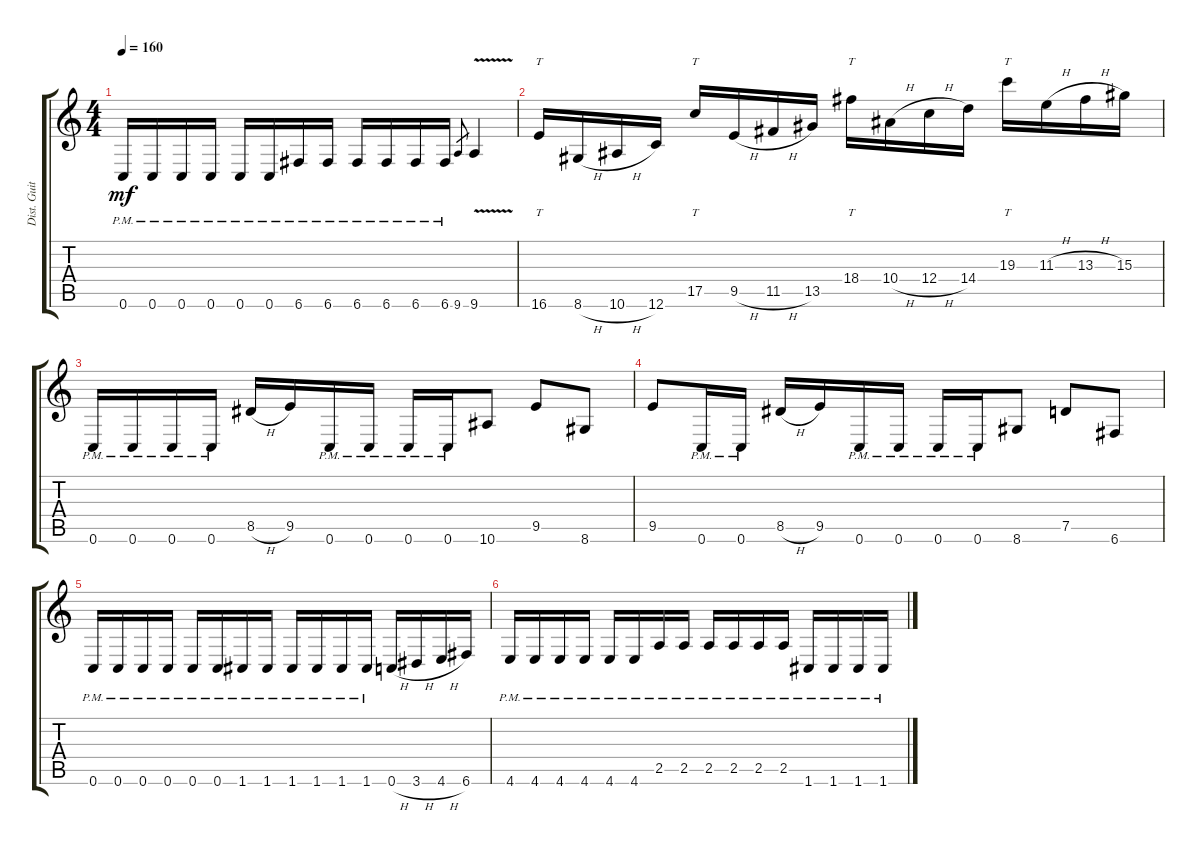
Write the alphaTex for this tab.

\track ("Dist. Guitar 2" "Dist. Guit") {instrument distortionguitar}
\staff {score tabs}
\tuning (D4 A3 F3 C3 G2 C2) {hide}
\ts (4 4)
\tempo 160
\clef g2
\ks c
0.6{pm}.16{dy mf} 0.6{pm}.16 0.6{pm}.16 0.6{pm}.16 0.6{pm}.16 0.6{pm}.16 6.6{pm}.16 6.6{pm}.16 6.6{pm}.16 6.6{pm}.16 6.6{pm}.16 6.6{pm}.16 9.6.8{gr} 9.6{v}.4 |
16.6.16{tt} 8.6{h}.16 10.6{h}.16 12.6.16 17.5.16{tt} 9.5{h}.16 11.5{h}.16 13.5.16 18.4.16{tt} 10.4{h}.16 12.4{h}.16 14.4.16 19.3.16{tt} 11.3{h}.16 13.3{h}.16 15.3.16 |
0.6{pm}.16 0.6{pm}.16 0.6{pm}.16 0.6{pm}.16 8.5{h}.16 9.5.16 0.6{pm}.16 0.6{pm}.16 0.6{pm}.16 0.6{pm}.16 10.6.8 9.5.8 8.6.8 |
9.5.8 0.6{pm}.16 0.6{pm}.16 8.5{h}.16 9.5.16 0.6{pm}.16 0.6{pm}.16 0.6{pm}.16 0.6{pm}.16 8.6.8 7.5.8 6.6.8 |
0.6{pm}.16 0.6{pm}.16 0.6{pm}.16 0.6{pm}.16 0.6{pm}.16 0.6{pm}.16 1.6{pm}.16 1.6{pm}.16 1.6{pm}.16 1.6{pm}.16 1.6{pm}.16 1.6{pm}.16 0.6{h}.16 3.6{h}.16 4.6{h}.16 6.6.16 |
4.6{pm}.16 4.6{pm}.16 4.6{pm}.16 4.6{pm}.16 4.6{pm}.16 4.6{pm}.16 2.5{pm}.16 2.5{pm}.16 2.5{pm}.16 2.5{pm}.16 2.5{pm}.16 2.5{pm}.16 1.6{pm}.16 1.6{pm}.16 1.6{pm}.16 1.6{pm}.16
